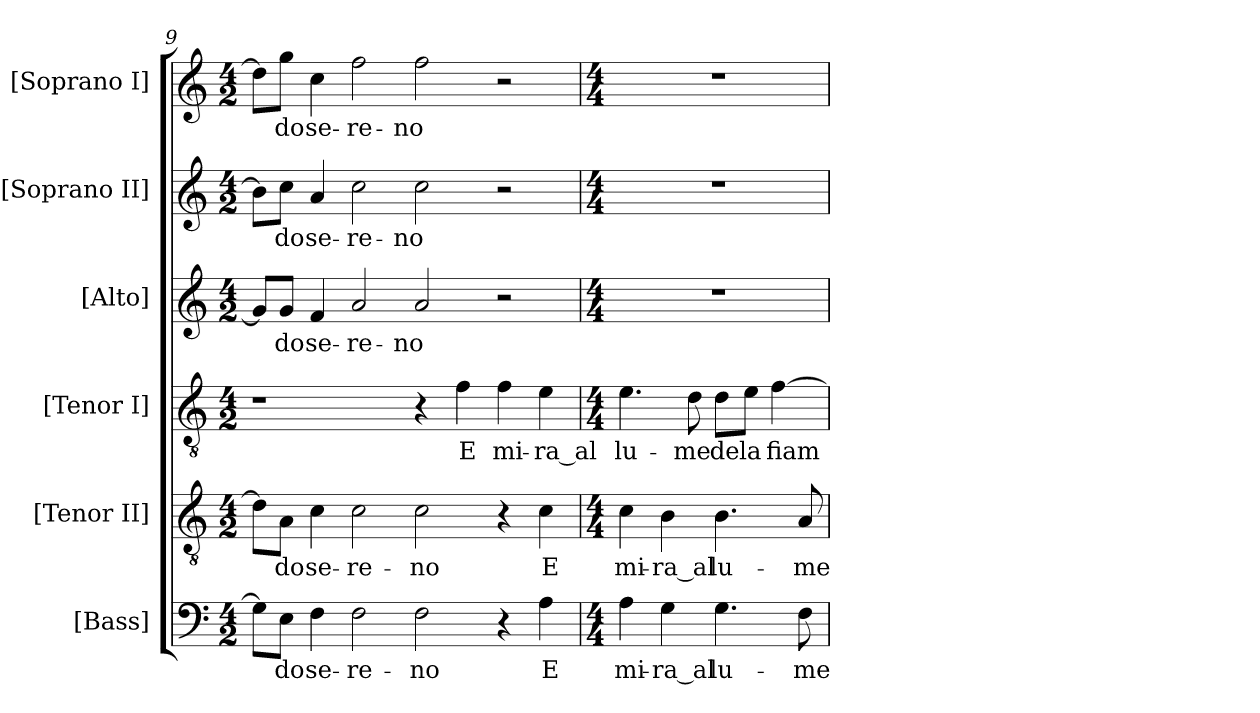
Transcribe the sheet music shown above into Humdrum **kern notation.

**kern	**text	**kern	**text	**kern	**text	**kern	**text	**kern	**text	**kern	**text
*part6	*part6	*part5	*part5	*part4	*part4	*part3	*part3	*part2	*part2	*part1	*part1
*staff6	*staff6	*staff5	*staff5	*staff4	*staff4	*staff3	*staff3	*staff2	*staff2	*staff1	*staff1
*I"[Bass]	*	*I"[Tenor II]	*	*I"[Tenor I]	*	*I"[Alto]	*	*I"[Soprano II]	*	*I"[Soprano I]	*
*I'B.	*	*I'T.	*	*I'T.	*	*I'A.	*	*I'S.	*	*I'S.	*
*clefF4	*	*clefGv2	*	*clefGv2	*	*clefG2	*	*clefG2	*	*clefG2	*
*	*	*ITrd7c12	*	*ITrd7c12	*	*	*	*	*	*	*
*k[]	*	*k[]	*	*k[]	*	*k[]	*	*k[]	*	*k[]	*
*C:	*	*C:	*	*C:	*	*C:	*	*C:	*	*C:	*
*M4/2	*	*M4/2	*	*M4/2	*	*M4/2	*	*M4/2	*	*M4/2	*
=9	=9	=9	=9	=9	=9	=9	=9	=9	=9	=9	=9
8Gi\L]	.	8Di\L]	.	1r	.	8gi/L]	.	8bi\L]	.	8ddi\L]	.
!	!LO:LY:b:color=#000000	!	!	!	!	!	!	!	!	!	!
!	!	!	!LO:LY:b:color=#000000	!	!	!	!	!	!	!	!
!	!	!	!	!	!	!	!LO:LY:b:color=#000000	!	!	!	!
!	!	!	!	!	!	!	!	!	!LO:LY:b:color=#000000	!	!
!	!	!	!	!	!	!	!	!	!	!	!LO:LY:b:color=#000000
8Ei\J	-do	8AAi\J	-do	.	.	8gi/J	-do	8cci\J	-do	8ggi\J	-do
!	!LO:LY:b:color=#000000	!	!	!	!	!	!	!	!	!	!
!	!	!	!LO:LY:b:color=#000000	!	!	!	!	!	!	!	!
!	!	!	!	!	!	!	!LO:LY:b:color=#000000	!	!	!	!
!	!	!	!	!	!	!	!	!	!LO:LY:b:color=#000000	!	!
!	!	!	!	!	!	!	!	!	!	!	!LO:LY:b:color=#000000
4Fi\	se-	4Ci\	se-	.	.	4fi/	se-	4ai/	se-	4cci\	se-
!	!LO:LY:b:color=#000000	!	!	!	!	!	!	!	!	!	!
!	!	!	!LO:LY:b:color=#000000	!	!	!	!	!	!	!	!
!	!	!	!	!	!	!	!LO:LY:b:color=#000000	!	!	!	!
!	!	!	!	!	!	!	!	!	!LO:LY:b:color=#000000	!	!
!	!	!	!	!	!	!	!	!	!	!	!LO:LY:b:color=#000000
2Fi\	-re-	2Ci\	-re-	.	.	2ai/	-re-	2cci\	-re-	2ffi\	-re-
!	!LO:LY:b:color=#000000	!	!	!	!	!	!	!	!	!	!
!	!	!	!LO:LY:b:color=#000000	!	!	!	!	!	!	!	!
!	!	!	!	!	!	!	!LO:LY:b:color=#000000	!	!	!	!
!	!	!	!	!	!	!	!	!	!LO:LY:b:color=#000000	!	!
!	!	!	!	!	!	!	!	!	!	!	!LO:LY:b:color=#000000
2Fi\	-no	2Ci\	-no	4r	.	2ai/	-no	2cci\	-no	2ffi\	-no
!	!	!	!	!	!LO:LY:b:color=#000000	!	!	!	!	!	!
.	.	.	.	4Fi\	E	.	.	.	.	.	.
!	!	!	!	!	!LO:LY:b:color=#000000	!	!	!	!	!	!
4r	.	4r	.	4Fi\	mi-	2r	.	2r	.	2r	.
!	!LO:LY:b:color=#000000	!	!	!	!	!	!	!	!	!	!
!	!	!	!LO:LY:b:color=#000000	!	!	!	!	!	!	!	!
!	!	!	!	!	!LO:LY:b:color=#000000	!	!	!	!	!	!
4Ai\	E	4Ci\	E	4Ei\	-ra_al	.	.	.	.	.	.
=10	=10	=10	=10	=10	=10	=10	=10	=10	=10	=10	=10
*M4/4	*	*M4/4	*	*M4/4	*	*M4/4	*	*M4/4	*	*M4/4	*
!	!LO:LY:b:color=#000000	!	!	!	!	!	!	!	!	!	!
!	!	!	!LO:LY:b:color=#000000	!	!	!	!	!	!	!	!
!	!	!	!	!	!LO:LY:b:color=#000000	!	!	!	!	!	!
4Ai\	mi-	4Ci\	mi-	4.Ei\	lu-	1r	.	1r	.	1r	.
!	!LO:LY:b:color=#000000	!	!	!	!	!	!	!	!	!	!
!	!	!	!LO:LY:b:color=#000000	!	!	!	!	!	!	!	!
4Gi\	-ra_al	4BBi\	-ra_al	.	.	.	.	.	.	.	.
!	!	!	!	!	!LO:LY:b:color=#000000	!	!	!	!	!	!
.	.	.	.	8Di\	-me	.	.	.	.	.	.
!	!LO:LY:b:color=#000000	!	!	!	!	!	!	!	!	!	!
!	!	!	!LO:LY:b:color=#000000	!	!	!	!	!	!	!	!
!	!	!	!	!	!LO:LY:b:color=#000000	!	!	!	!	!	!
4.Gi\	lu-	4.BBi\	lu-	8Di\L	de	.	.	.	.	.	.
!	!	!	!	!	!LO:LY:b:color=#000000	!	!	!	!	!	!
.	.	.	.	8Ei\J	la	.	.	.	.	.	.
!	!	!	!	!	!LO:LY:b:color=#000000	!	!	!	!	!	!
.	.	.	.	[4Fi\	fiam-	.	.	.	.	.	.
!	!LO:LY:b:color=#000000	!	!	!	!	!	!	!	!	!	!
!	!	!	!LO:LY:b:color=#000000	!	!	!	!	!	!	!	!
8Fi\	-me	8AAi/	-me	.	.	.	.	.	.	.	.
=	=	=	=	=	=	=	=	=	=	=	=
*-	*-	*-	*-	*-	*-	*-	*-	*-	*-	*-	*-
